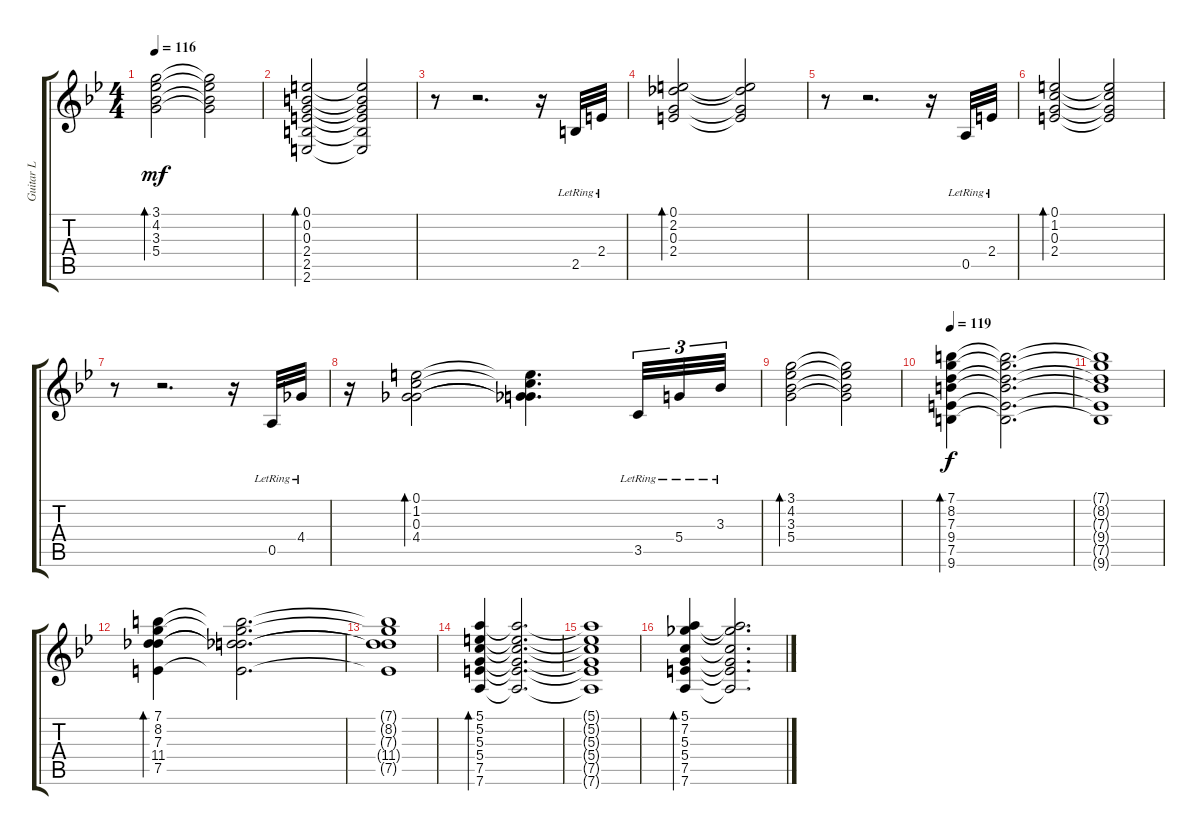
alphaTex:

\track ("Guitar L" "Guitar L") {instrument distortionguitar}
\staff {score tabs}
\tuning (E4 B3 G3 D3 A2 D2) {hide}
\ts (4 4)
\tempo 116
\clef g2
\ks bb
(3.1 4.2 3.3 5.4).2{bd 30 dy mf} (3.1{t} 4.2{t} 3.3{t} 5.4{t}).2 |
(0.1 0.2 0.3 2.4 2.5 2.6).2{bd 30} (0.1{t} 0.2{t} 0.3{t} 2.4{t} 2.5{t} 2.6{t}).2 |
r.8 r.2{d} r.16 2.5{lr}.32 2.4{lr}.32 |
(0.1 2.2 0.3 2.4).2{bd 30} (0.1{t} 2.2{t} 0.3{t} 2.4{t}).2 |
r.8 r.2{d} r.16 0.5{lr}.32 2.4{lr}.32 |
(0.1 1.2 0.3 2.4).2{bd 30} (0.1{t} 1.2{t} 0.3{t} 2.4{t}).2 |
r.8 r.2{d} r.16 0.5{lr}.32 4.4{lr}.32 |
r.16 (0.1 1.2 0.3 4.4).2{bd 30} (0.1{t} 1.2{t} 0.3{t} 4.4{t}).4{d} 3.5{lr}.32{tu (3 2)} 5.4{lr}.32{tu (3 2)} 3.3{lr}.32{tu (3 2)} |
(3.1 4.2 3.3 5.4).2{bd 30} (3.1{t} 4.2{t} 3.3{t} 5.4{t}).2 |
\tempo 119
(7.1 8.2 7.3 9.4 7.5 9.6).4{bd 30 dy f} (7.1{t} 8.2{t} 7.3{t} 9.4{t} 7.5{t} 9.6{t}).2{d} |
(7.1{t} 8.2{t} 7.3{t} 9.4{t} 7.5{t} 9.6{t}).1 |
(7.1 8.2 7.3 11.4 7.5).4{bd 30} (7.1{t} 8.2{t} 7.3{t} 11.4{t} 7.5{t}).2{d} |
(7.1{t} 8.2{t} 7.3{t} 11.4{t} 7.5{t}).1 |
(5.1 5.2 5.3 5.4 7.5 7.6).4{bd 30} (5.1{t} 5.2{t} 5.3{t} 5.4{t} 7.5{t} 7.6{t}).2{d} |
(5.1{t} 5.2{t} 5.3{t} 5.4{t} 7.5{t} 7.6{t}).1 |
(5.1 7.2 5.3 5.4 7.5 7.6).4{bd 30} (5.1{t} 7.2{t} 5.3{t} 5.4{t} 7.5{t} 7.6{t}).2{d}
